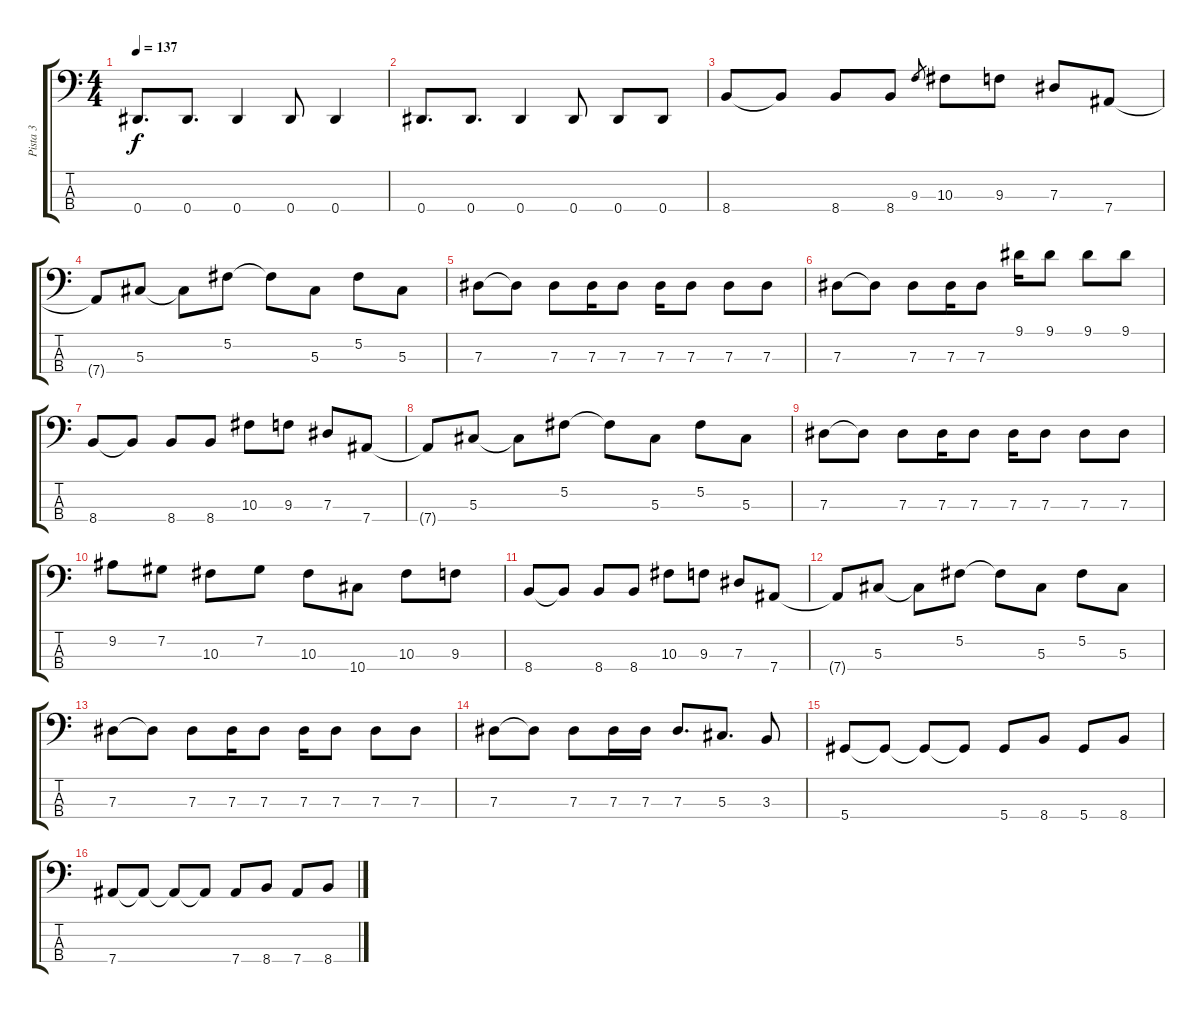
\track ("Pista 3" "Pista 3") {instrument electricbassfinger}
\staff {score tabs}
\tuning (Gb2 Db2 Ab1 Eb1) {hide}
\ts (4 4)
\tempo 137
\clef f4
\ks c
0.4.8{d dy f} 0.4.8{d} 0.4.4 0.4.8 0.4.4 |
0.4.8{d} 0.4.8{d} 0.4.4 0.4.8 0.4.8 0.4.8 |
8.4.8 8.4{t}.8 8.4.8 8.4.8 9.3.8{gr} 10.3.8 9.3.8 7.3.8 7.4.8 |
7.4{t}.8 5.3.8 5.3{t}.8 5.2.8 5.2{t}.8 5.3.8 5.2.8 5.3.8 |
7.3.8 7.3{t}.8 7.3.8 7.3.16 7.3.8 7.3.16 7.3.8 7.3.8 7.3.8 |
7.3.8 7.3{t}.8 7.3.8 7.3.16 7.3.8 9.1.16 9.1.8 9.1.8 9.1.8 |
8.4.8 8.4{t}.8 8.4.8 8.4.8 10.3.8 9.3.8 7.3.8 7.4.8 |
7.4{t}.8 5.3.8 5.3{t}.8 5.2.8 5.2{t}.8 5.3.8 5.2.8 5.3.8 |
7.3.8 7.3{t}.8 7.3.8 7.3.16 7.3.8 7.3.16 7.3.8 7.3.8 7.3.8 |
9.2.8 7.2.8 10.3.8 7.2.8 10.3.8 10.4.8 10.3.8 9.3.8 |
8.4.8 8.4{t}.8 8.4.8 8.4.8 10.3.8 9.3.8 7.3.8 7.4.8 |
7.4{t}.8 5.3.8 5.3{t}.8 5.2.8 5.2{t}.8 5.3.8 5.2.8 5.3.8 |
7.3.8 7.3{t}.8 7.3.8 7.3.16 7.3.8 7.3.16 7.3.8 7.3.8 7.3.8 |
7.3.8 7.3{t}.8 7.3.8 7.3.16 7.3.16 7.3.8{d} 5.3.8{d} 3.3.8 |
5.4.8 5.4{t}.8 5.4{t}.8 5.4{t}.8 5.4.8 8.4.8 5.4.8 8.4.8 |
7.4.8 7.4{t}.8 7.4{t}.8 7.4{t}.8 7.4.8 8.4.8 7.4.8 8.4.8
